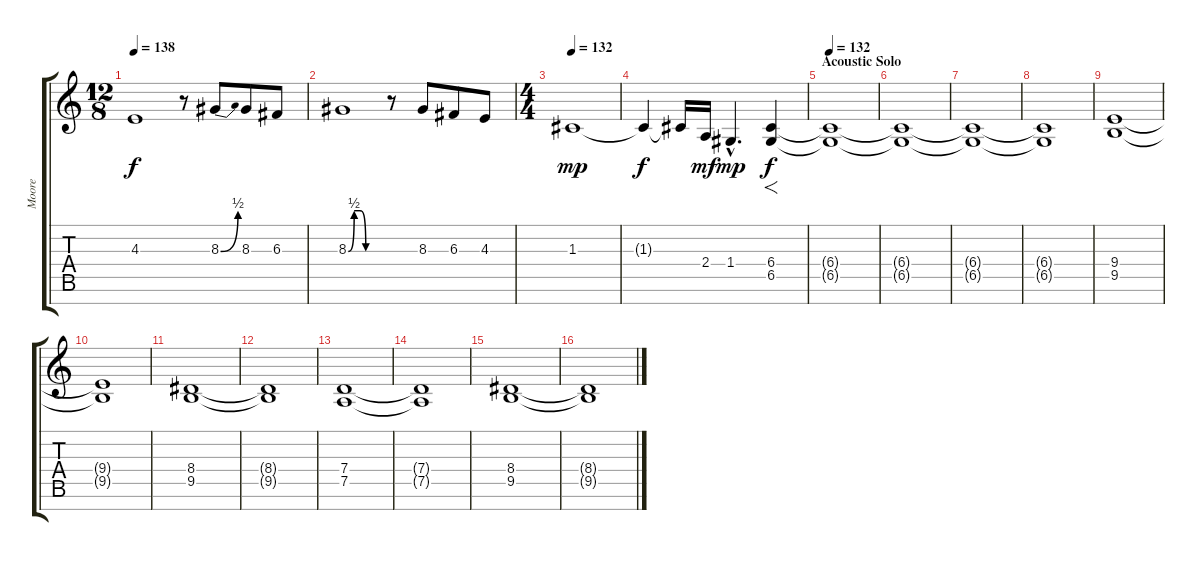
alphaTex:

\track ("Moore" "Moore") {instrument lead2sawtooth}
\staff {score tabs}
\tuning (A4 E4 C4 G3 D3 A2 E2) {hide}
\ts (12 8)
\tempo 138
\clef g2
\ks c
4.3.1{dy f} r.8 8.3{be (bend 0 0 60 2)}.8 8.3.8 6.3.8 |
8.3{be (custom 0 0 10 2 20 2 30 0 45 0 60 0)}.1 r.8 8.3.8 6.3.8 4.3.8 |
\ts (4 4)
\tempo 132
1.3.1{dy mp} |
1.3{t}.4{dy f} 1.3{t}.16 2.4.16{dy mf} 1.4{hac}.4{d dy mp} (6.4 6.5).4{f dy f instrument pad2warm} |
\section ("" "Acoustic Solo")
\tempo 132
(6.4{t} 6.5{t}).1 |
(6.4{t} 6.5{t}).1 |
(6.4{t} 6.5{t}).1 |
(6.4{t} 6.5{t}).1 |
(9.4 9.5).1 |
(9.4{t} 9.5{t}).1 |
(8.4 9.5).1 |
(8.4{t} 9.5{t}).1 |
(7.4 7.5).1 |
(7.4{t} 7.5{t}).1 |
(8.4 9.5).1 |
(8.4{t} 9.5{t}).1
